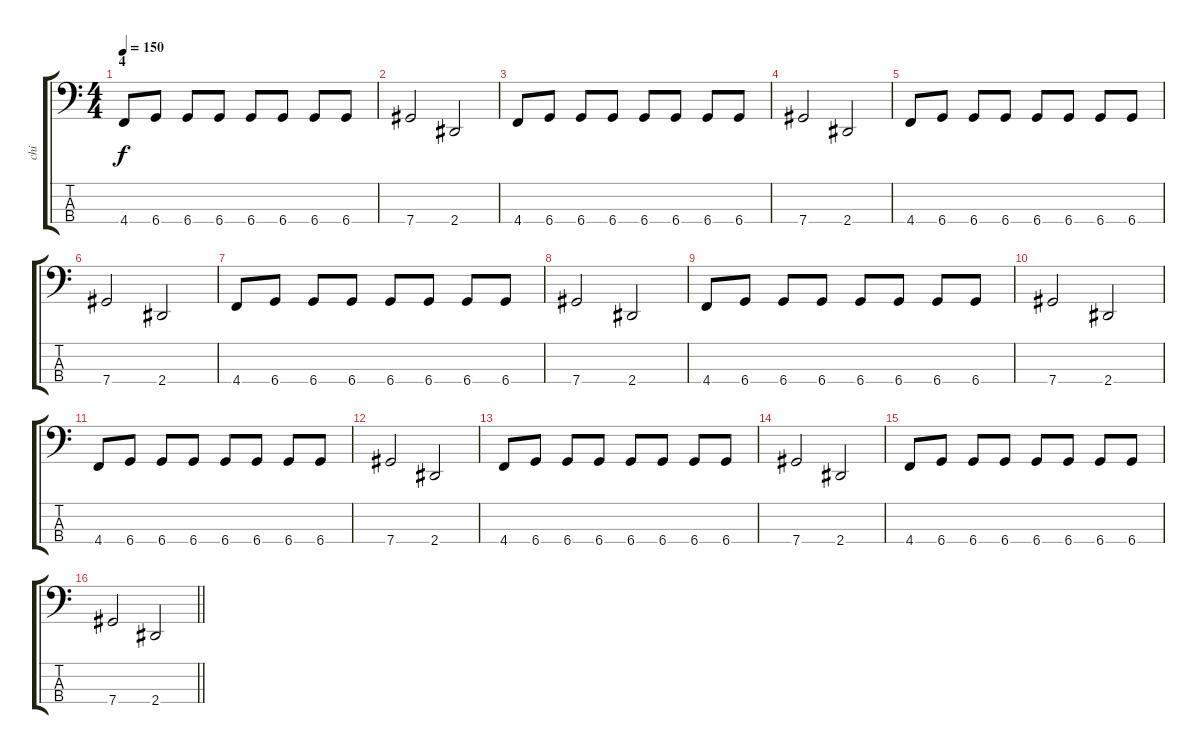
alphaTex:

\track ("chi" "chi") {instrument electricbasspick}
\staff {score tabs}
\tuning (Gb2 Db2 Ab1 Db1) {hide}
\ts (4 4)
\section ("" "4")
\tempo 150
\clef f4
\ks c
4.4.8{dy f} 6.4.8 6.4.8 6.4.8 6.4.8 6.4.8 6.4.8 6.4.8 |
7.4.2 2.4.2 |
4.4.8 6.4.8 6.4.8 6.4.8 6.4.8 6.4.8 6.4.8 6.4.8 |
7.4.2 2.4.2 |
4.4.8 6.4.8 6.4.8 6.4.8 6.4.8 6.4.8 6.4.8 6.4.8 |
7.4.2 2.4.2 |
4.4.8 6.4.8 6.4.8 6.4.8 6.4.8 6.4.8 6.4.8 6.4.8 |
7.4.2 2.4.2 |
4.4.8 6.4.8 6.4.8 6.4.8 6.4.8 6.4.8 6.4.8 6.4.8 |
7.4.2 2.4.2 |
4.4.8 6.4.8 6.4.8 6.4.8 6.4.8 6.4.8 6.4.8 6.4.8 |
7.4.2 2.4.2 |
4.4.8 6.4.8 6.4.8 6.4.8 6.4.8 6.4.8 6.4.8 6.4.8 |
7.4.2 2.4.2 |
4.4.8 6.4.8 6.4.8 6.4.8 6.4.8 6.4.8 6.4.8 6.4.8 |
\barLineRight lightlight
7.4.2 2.4.2
